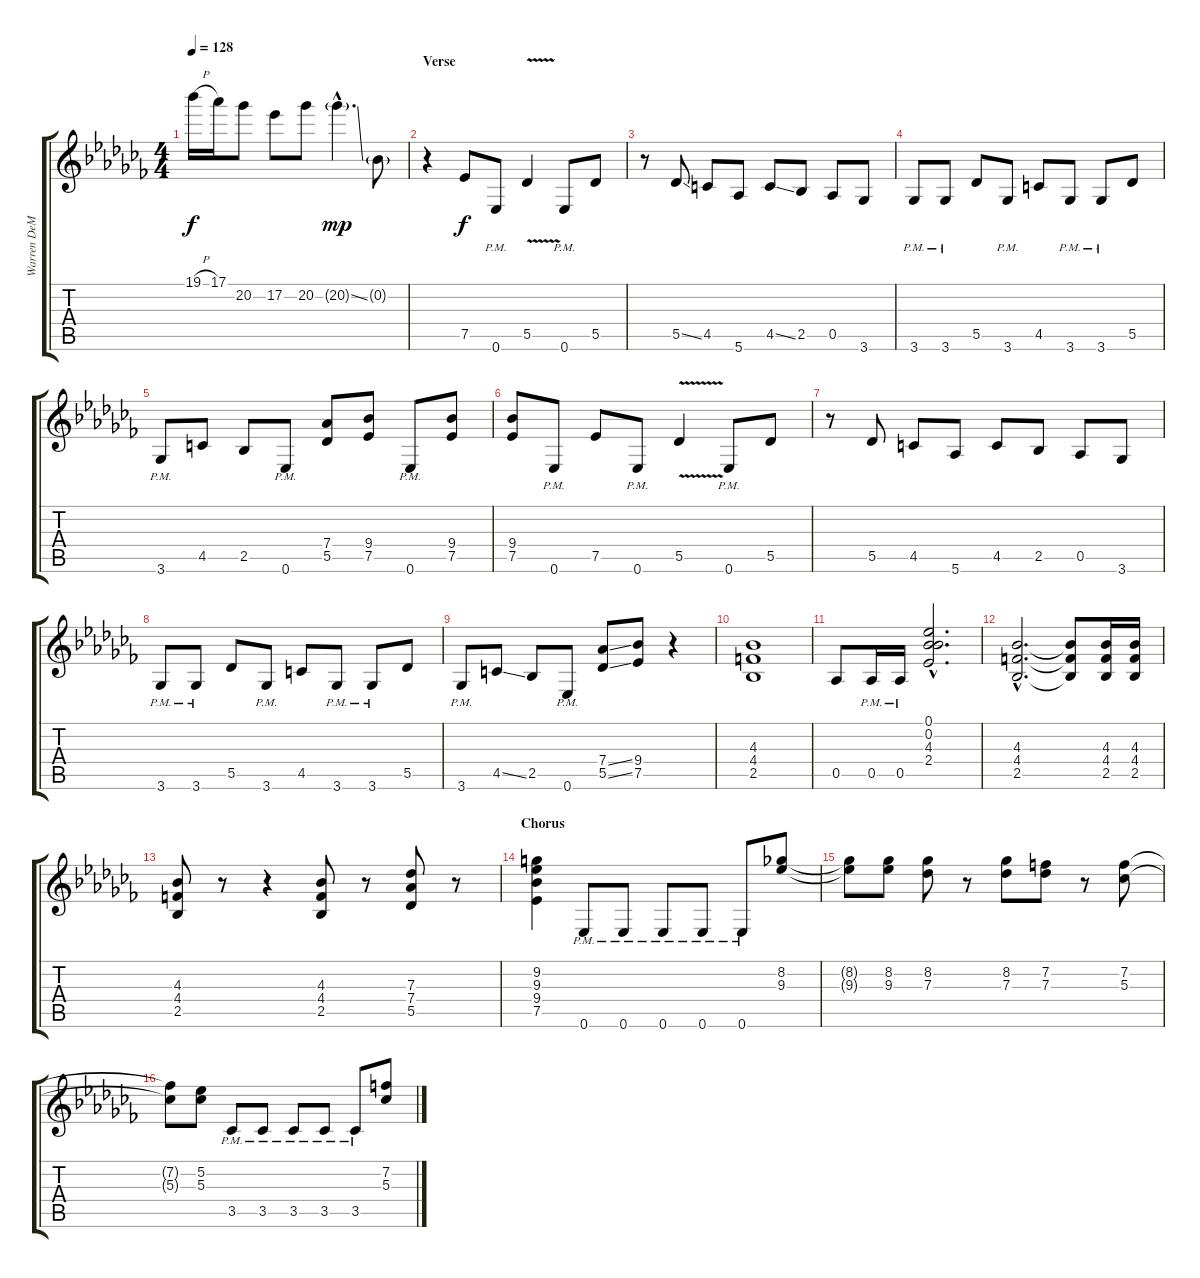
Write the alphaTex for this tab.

\track ("Warren DeMartini" "Warren DeM") {instrument distortionguitar}
\staff {score tabs}
\tuning (Eb4 Bb3 Gb3 Db3 Ab2 Eb2) {hide}
\ts (4 4)
\tempo 128
\clef g2
\ks cb
19.1{h}.16{dy f} 17.1.16 20.2.8 17.2.8 20.2.8 20.2{ss g hac}.4{d dy mp} 0.2{g}.8 |
\section ("" "Verse")
r.4 7.5.8{dy f volume 12} 0.6{pm}.8 5.5{v}.4 0.6{pm}.8 5.5.8 |
r.8 5.5{ss}.8 4.5.8 5.6.8 4.5{ss}.8 2.5.8 0.5.8 3.6.8 |
3.6{pm}.8 3.6{pm}.8 5.5.8 3.6{pm}.8 4.5.8 3.6{pm}.8 3.6{pm}.8 5.5.8 |
3.6{pm}.8 4.5.8 2.5.8 0.6{pm}.8 (7.4 5.5).8 (9.4 7.5).8 0.6{pm}.8 (9.4 7.5).8 |
(9.4 7.5).8 0.6{pm}.8 7.5.8 0.6{pm}.8 5.5{v}.4 0.6{pm}.8 5.5.8 |
r.8 5.5.8 4.5.8 5.6.8 4.5.8 2.5.8 0.5.8 3.6.8 |
3.6{pm}.8 3.6{pm}.8 5.5.8 3.6{pm}.8 4.5.8 3.6{pm}.8 3.6{pm}.8 5.5.8 |
3.6{pm}.8 4.5{ss}.8 2.5.8 0.6{pm}.8 (7.4{ss} 5.5{ss}).8 (9.4 7.5).8 r.4 |
(4.3 4.4 2.5).1 |
0.5.8 0.5{pm}.16 0.5{pm}.16 (0.1{hac} 0.2{hac} 4.3{hac} 2.4{hac}).2{d} |
(4.3{hac} 4.4{hac} 2.5{hac}).2{d} (4.3{t} 4.4{t} 2.5{t}).8 (4.3 4.4 2.5).16 (4.3 4.4 2.5).16 |
(4.3 4.4 2.5).8 r.8 r.4 (4.3 4.4 2.5).8 r.8 (7.3 7.4 5.5).8 r.8 |
\section ("" "Chorus")
(9.2 9.3 9.4 7.5).4 0.6{pm}.8 0.6{pm}.8 0.6{pm}.8 0.6{pm}.8 0.6{pm}.8 (8.2 9.3).8 |
(8.2{t} 9.3{t}).8 (8.2 9.3).8 (8.2 7.3).8 r.8 (8.2 7.3).8 (7.2 7.3).8 r.8 (7.2 5.3).8 |
(7.2{t} 5.3{t}).8 (5.2 5.3).8 3.5{pm}.8 3.5{pm}.8 3.5{pm}.8 3.5{pm}.8 3.5{pm}.8 (7.2 5.3).8
